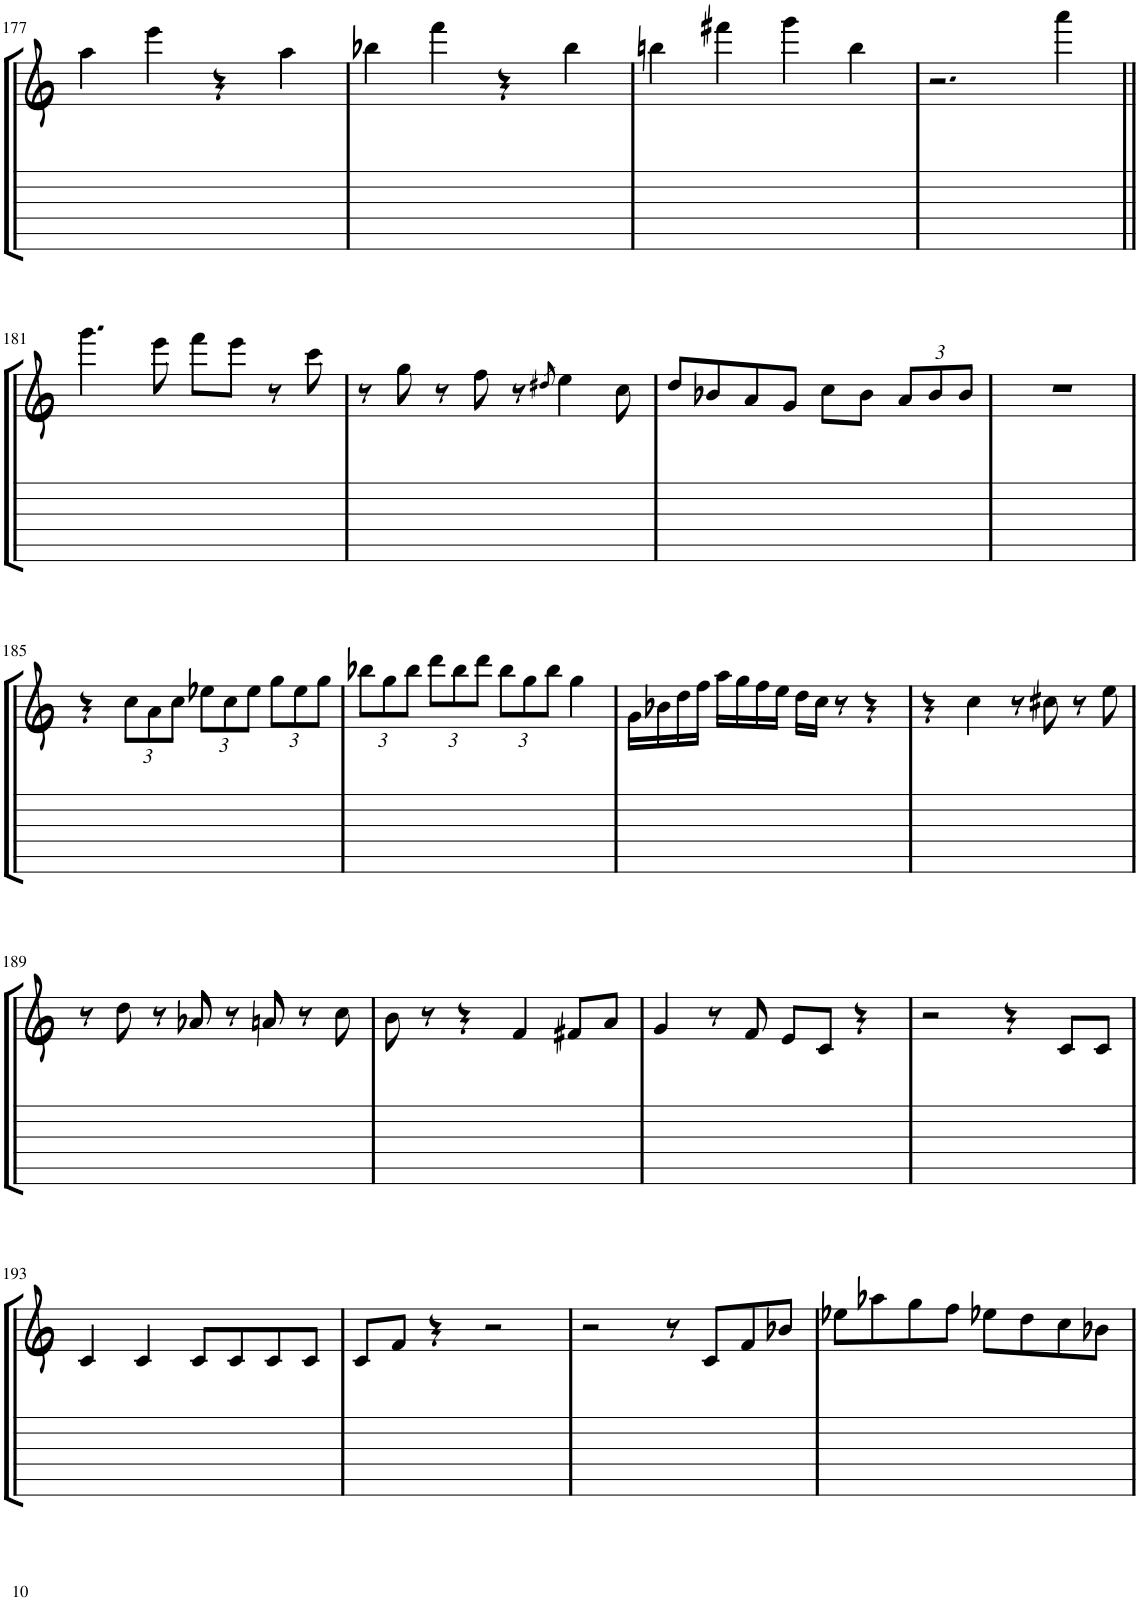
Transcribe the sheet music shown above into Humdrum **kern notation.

**kern	**kern
*part2	*part1
*staff2	*staff1
*I"Jazz Guitar	*I"Electric Guitar
*	*I'Elec Gtr
!!LO:PB:g=z
*	*clefG2
*	*Trd7c12
*k[]	*k[]
*M4/4	*M4/4
=177	=177
1r	4aa\
.	4eee\
.	4r
.	4aa\
=178	=178
1r	4bb-X\
.	4fff\
.	4r
.	4bb-\
=179	=179
1r	4bbn\
.	4fff#X\
.	4ggg\
.	4bb\
=180	=180
1r	2.r
.	4aaa\
!!LO:LB:g=z
=181||	=181||
1r	4.ggg\
.	8eee\
.	8fff\L
.	8eee\J
.	8r
.	8ccc\
=182	=182
1r	8r
.	8gg\
.	8r
.	8ff\
.	8r
.	8qdd#X/
.	4ee\
.	8cc\
=183	=183
1r	8dd/L
.	8b-X/
.	8a/
.	8g/J
.	8cc\L
.	8b-\J
*	*Xbrackettup
.	12a/L
.	12b-/
.	12b-/J
=184	=184
1r	1r
!!LO:LB:g=z
=185	=185
1r	4r
.	12cc\L
.	12a\
.	12cc\J
.	12ee-X\L
.	12cc\
.	12ee-\J
.	12gg\L
.	12ee-\
.	12gg\J
=186	=186
1r	12bb-X\L
.	12gg\
.	12bb-\J
.	12ddd\L
.	12bb-\
.	12ddd\J
.	12bb-\L
.	12gg\
.	12bb-\J
.	4gg\
=187	=187
1r	16g\LL
.	16b-X\
.	16dd\
.	16ff\JJ
.	16aa\LL
.	16gg\
.	16ff\
.	16ee\JJ
.	16dd\LL
.	16cc\JJ
.	8r
.	4r
=188	=188
1r	4r
.	4cc\
.	8r
.	8cc#X\
.	8r
.	8ee\
!!LO:LB:g=z
=189	=189
1r	8r
.	8dd\
.	8r
.	8a-X/
.	8r
.	8an/
.	8r
.	8cc\
=190	=190
1r	8b\
.	8r
.	4r
.	4f/
.	8f#X/L
.	8a/J
=191	=191
1r	4g/
.	8r
.	8f/
.	8e/L
.	8c/J
.	4r
=192	=192
1r	2r
.	4r
.	8c/L
.	8c/J
!!LO:LB:g=z
=193	=193
1r	4c/
.	4c/
.	8c/L
.	8c/
.	8c/
.	8c/J
=194	=194
1r	8c/L
.	8f/J
.	4r
.	2r
=195	=195
1r	2r
.	8r
.	8c/L
.	8f/
.	8b-X/J
=196	=196
1r	8ee-X\L
.	8aa-X\
.	8gg\
.	8ff\J
.	8ee-X\L
.	8dd\
.	8cc\
.	8b-X\J
=	=
*-	*-
